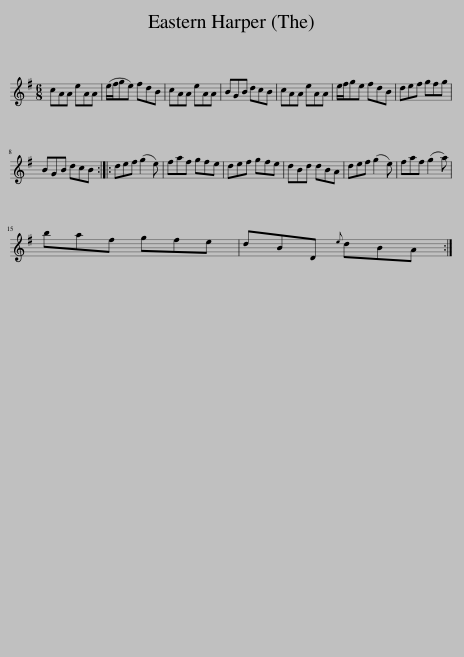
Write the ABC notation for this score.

X:1
L:1/8
M:6/8
I:linebreak $
K:G
V:1 treble
V:1
 cAA eAA | (e/f/ge) fdB | cAA eAA | BGB dcB | cAA eAA | %5
 e/f/ge fdB | def gfg |$ BGB dcB :: def (g2 e) | faf gfe | %10
 def gfe | dBd dBA | def (g2 e) | faf (g2 a) |$ baf gfe | %15
 dBD{e} dBA :| %16
